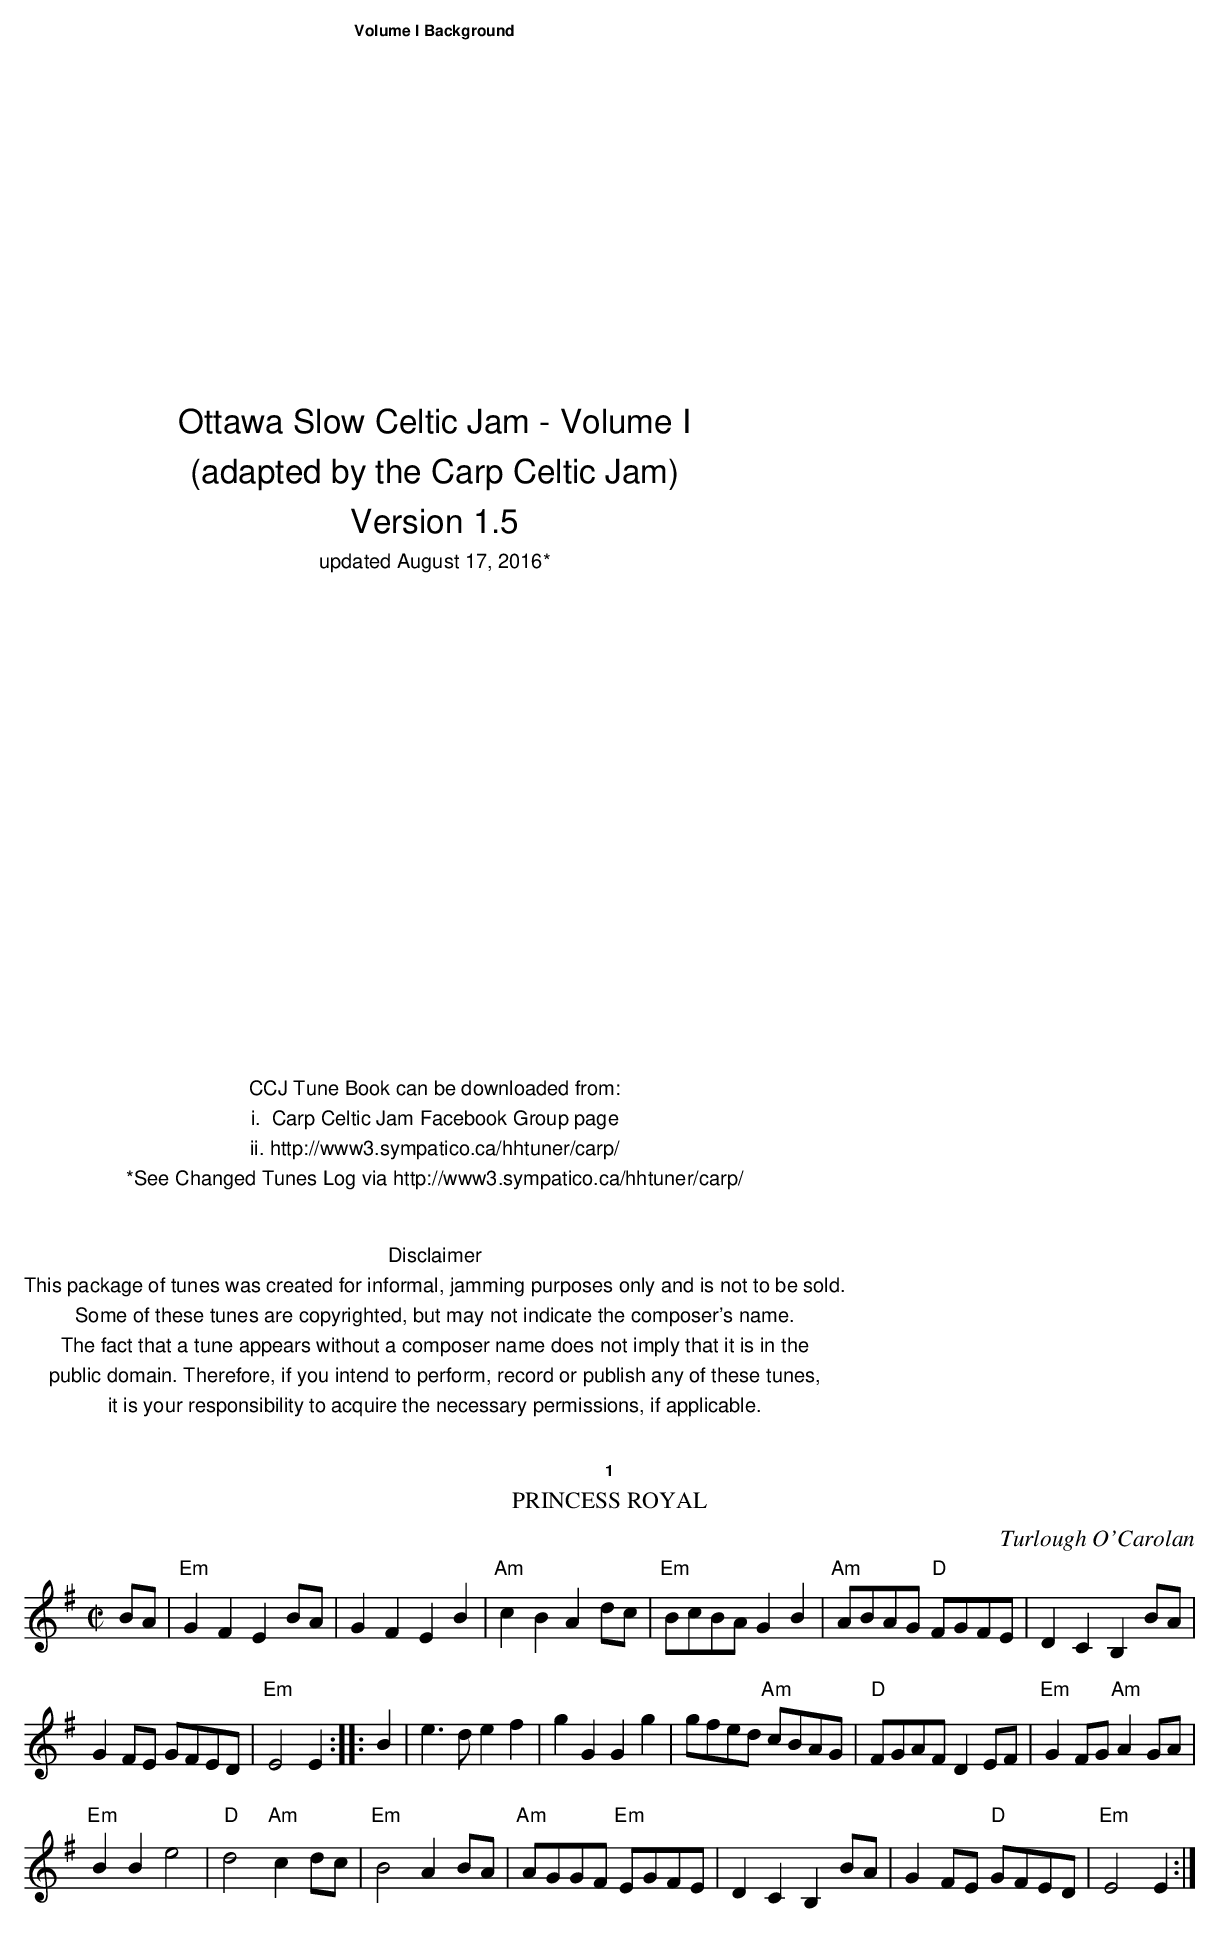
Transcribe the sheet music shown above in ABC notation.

X:1
T:Princess Royal
C:Turlough O'Carolan
M:C|
L:1/4
K:Emin
B/A/ |"Em" GF EB/A/ | GF EB |"Am" cB Ad/c/ |"Em" B/c/B/A/ GB |\
"Am"A/B/A/G/ "D"F/G/F/E/ | DC B,B/A/ |
 GF/E/ G/F/E/D/ |"Em" E2E :: B | e>d ef |\
 gG Gg | g/f/e/d/ "Am"c/B/A/G/ |"D" F/G/A/F/ DE/F/ |"Em" GF/G/ "Am"AG/A/ |
"Em" BB e2 |"D" d2 "Am"cd/c/ |"Em" B2 AB/A/ |\
"Am"A/G/G/F/ "Em"E/G/F/E/ | DC B,B/A/ | GF/E/ "D"G/F/E/D/ |"Em" E2 E :|
